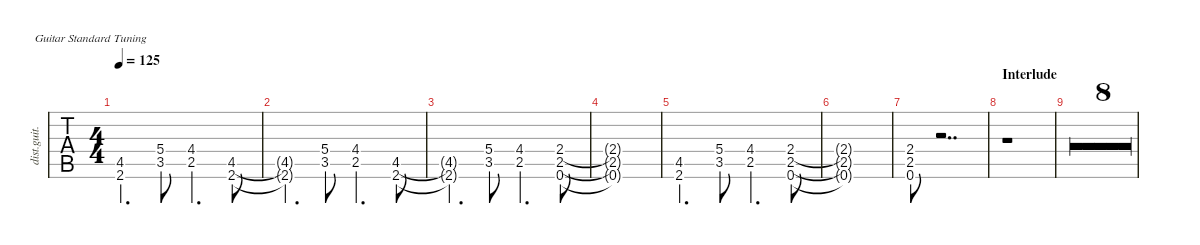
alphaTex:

\defaultSystemsLayout 4
\hideDynamics
\bracketExtendMode nobrackets
\track ("Rhythm Guitar 2 (Kirk)" "dist.guit.") {defaultSystemsLayout 4 multiBarRest instrument distortionguitar}
\staff {tabs}
\tuning (E4 B3 G3 D3 A2 E2)
\ts (4 4)
\tempo 125
\clef g2
\ks c
(2.6{acc #} 4.5{acc #}).4{d dy mf} (3.5 5.4).8 (2.5 4.4{acc #}).4{d} (2.6{acc #} 4.5{acc #}).8 |
(2.6{t acc #} 4.5{t acc #}).4{d} (3.5 5.4).8 (2.5 4.4{acc #}).4{d} (2.6{acc #} 4.5{acc #}).8 |
(2.6{t acc #} 4.5{t acc #}).4{d} (3.5 5.4).8 (2.5 4.4{acc #}).4{d} (0.6 2.5 2.4).8 |
(2.4{t} 2.5{t} 0.6{t}).1 |
(2.6{acc #} 4.5{acc #}).4{d} (3.5 5.4).8 (2.5 4.4{acc #}).4{d} (0.6 2.5 2.4).8 |
(0.6{t} 2.5{t} 2.4{t}).1 |
(0.6 2.5 2.4).8 r.2{dd} |
\section ("" "Interlude")
r.1 |
r.1 |
r.1 |
r.1 |
r.1 |
r.1 |
r.1 |
r.1 |
r.1
